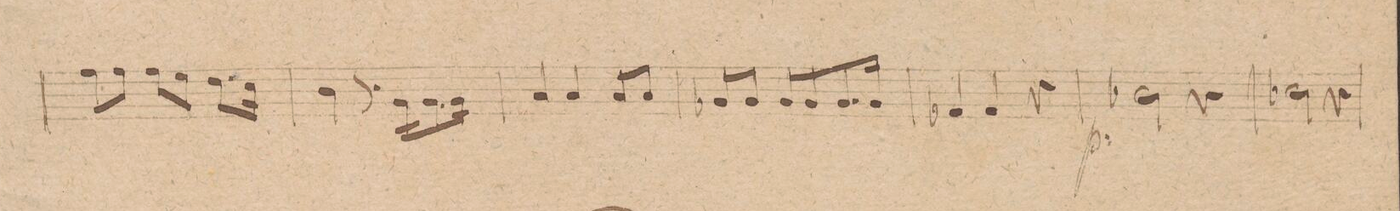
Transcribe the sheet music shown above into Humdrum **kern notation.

**kern	**dynam
*I"Baſso.	*
*clefF4	*
*k[]	*
*met(c|)	*
*M3/4	*
8A\L	.
8A\J	.
8A\L	.
8G\J	.
8.F\L	.
16E\Jk	.
=95	=95
4D\	.
8.r	.
16BB\KL	.
8.BB\	.
16BB\Jk	.
=96	=96
4C/	.
4C/	.
8C/L	.
8C/J	.
=97	=97
8BB-X/L	.
8BB-/J	.
8BB-/L	.
8BB-/	.
8.BB-/	.
16BB-/Jk	.
=98	=98
4AA-X/	.
4AA-/	.
4r	.
=99	=99
2D-X\	p
4r	.
=100	=100
2E-X\	.
4r	.
=101	=101
*-	*-
